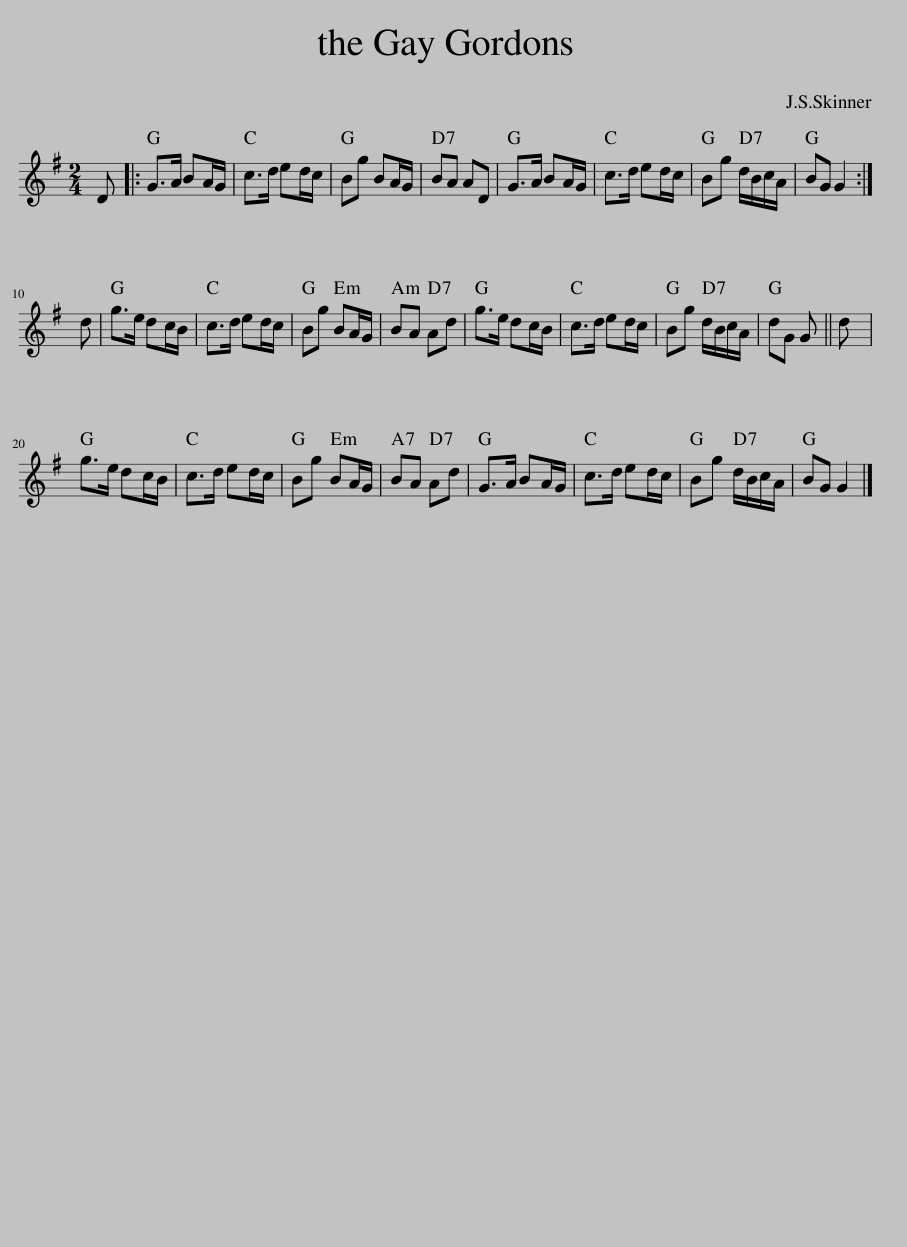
X:1
L:1/8
M:2/4
I:linebreak $
K:G
V:1 treble
V:1
 D |: G>A BA/G/ | c>d ed/c/ | Bg BA/G/ | BA AD | %5
 G>A BA/G/ | c>d ed/c/ | Bg d/B/c/A/ | BG G2 :|$ d | %10
 g>e dc/B/ | c>d ed/c/ | Bg BA/G/ | BA Ad | g>e dc/B/ | %15
 c>d ed/c/ | Bg d/B/c/A/ | dG G || d |$ g>e dc/B/ | %20
 c>d ed/c/ | Bg BA/G/ | BA Ad | G>A BA/G/ | c>d ed/c/ | %25
 Bg d/B/c/A/ | BG G2 |] %27
